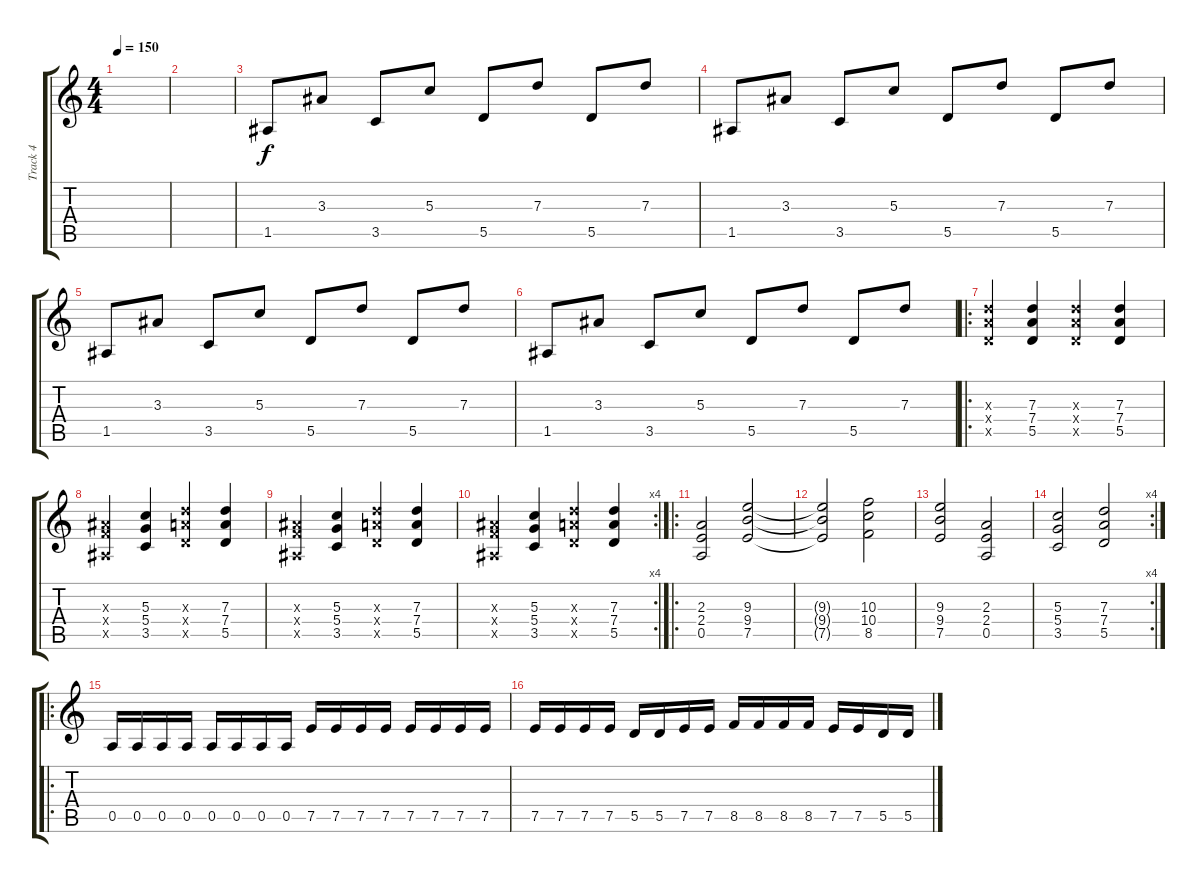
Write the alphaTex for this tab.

\track ("Track 4" "Track 4") {instrument distortionguitar}
\staff {score tabs}
\tuning (E4 B3 G3 D3 A2 E2) {hide}
\ts (4 4)
\tempo 150
\clef g2
\ks c
|
|
1.5.8 3.3.8 3.5.8 5.3.8 5.5.8 7.3.8 5.5.8 7.3.8 |
1.5.8 3.3.8 3.5.8 5.3.8 5.5.8 7.3.8 5.5.8 7.3.8 |
1.5.8 3.3.8 3.5.8 5.3.8 5.5.8 7.3.8 5.5.8 7.3.8 |
1.5.8 3.3.8 3.5.8 5.3.8 5.5.8 7.3.8 5.5.8 7.3.8 |
\ro
(7.3{x} 7.4{x} 5.5{x}).4 (7.3 7.4 5.5).4 (7.3{x} 7.4{x} 5.5{x}).4 (7.3 7.4 5.5).4 |
(3.3{x} 3.4{x} 1.5{x}).4 (5.3 5.4 3.5).4 (7.3{x} 7.4{x} 5.5{x}).4 (7.3 7.4 5.5).4 |
(3.3{x} 3.4{x} 1.5{x}).4 (5.3 5.4 3.5).4 (7.3{x} 7.4{x} 5.5{x}).4 (7.3 7.4 5.5).4 |
\rc 4
(3.3{x} 3.4{x} 1.5{x}).4 (5.3 5.4 3.5).4 (7.3{x} 7.4{x} 5.5{x}).4 (7.3 7.4 5.5).4 |
\ro
(2.3 2.4 0.5).2 (9.3 9.4 7.5).2 |
(9.3{t} 9.4{t} 7.5{t}).2 (10.3 10.4 8.5).2 |
(9.3 9.4 7.5).2 (2.3 2.4 0.5).2 |
\rc 4
(5.3 5.4 3.5).2 (7.3 7.4 5.5).2 |
\ro
0.5.16 0.5.16 0.5.16 0.5.16 0.5.16 0.5.16 0.5.16 0.5.16 7.5.16 7.5.16 7.5.16 7.5.16 7.5.16 7.5.16 7.5.16 7.5.16 |
7.5.16 7.5.16 7.5.16 7.5.16 5.5.16 5.5.16 7.5.16 7.5.16 8.5.16 8.5.16 8.5.16 8.5.16 7.5.16 7.5.16 5.5.16 5.5.16
